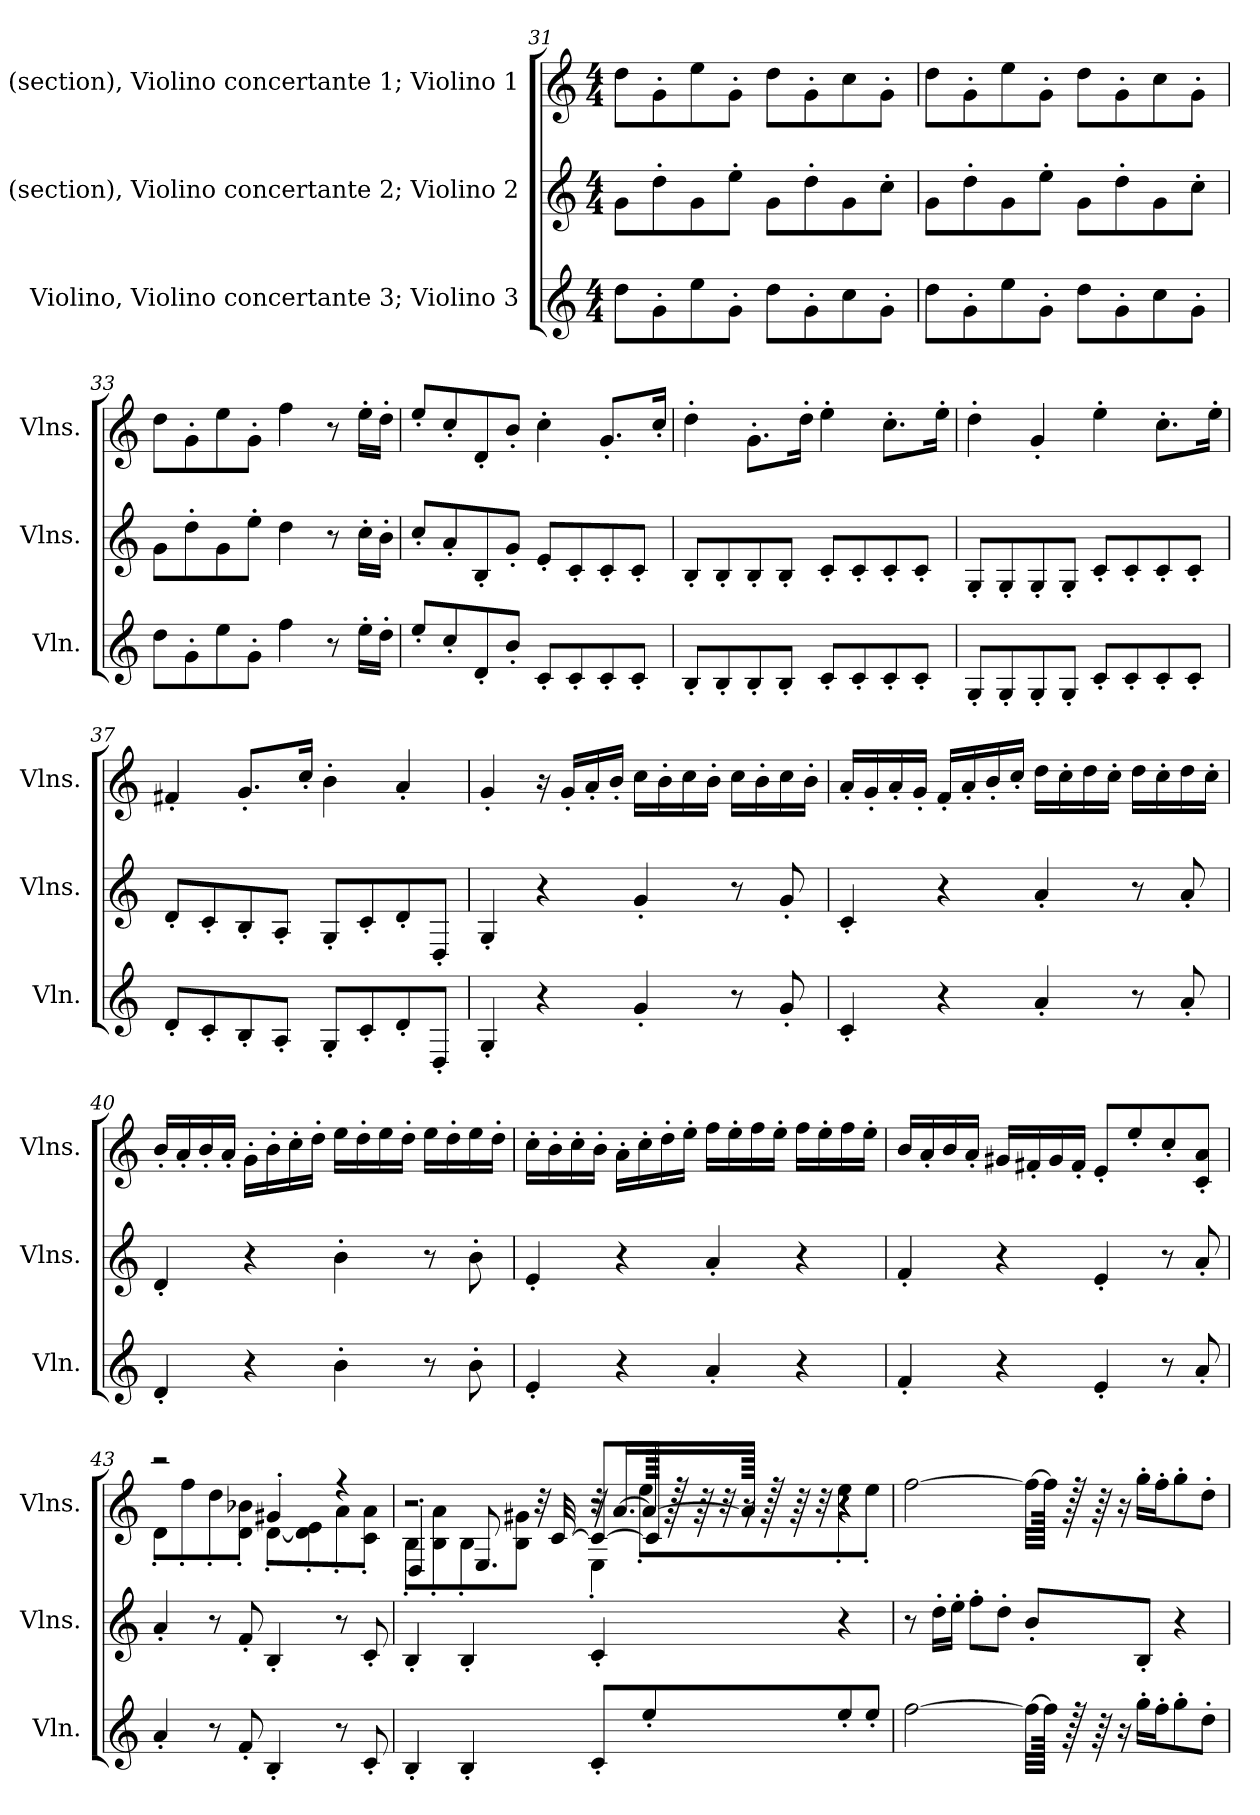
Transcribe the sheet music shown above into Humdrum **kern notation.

**kern	**kern	**kern
*part3	*part2	*part1
*staff3	*staff2	*staff1
*I"Violino, Violino concertante 3; Violino 3	*I"Violins (section), Violino concertante 2; Violino 2	*I"Violins (section), Violino concertante 1; Violino 1
*I'Vln.	*I'Vlns.	*I'Vlns.
*clefG2	*clefG2	*clefG2
*k[]	*k[]	*k[]
*M4/4	*M4/4	*M4/4
=31	=31	=31
8dd\L	8g\L	8dd\L
8g'\	8dd'\	8g'\
8ee\	8g\	8ee\
8g'\J	8ee'\J	8g'\J
8dd\L	8g\L	8dd\L
8g'\	8dd'\	8g'\
8cc\	8g\	8cc\
8g'\J	8cc'\J	8g'\J
!!LO:LB:g=z
=32	=32	=32
8dd\L	8g\L	8dd\L
8g'\	8dd'\	8g'\
8ee\	8g\	8ee\
8g'\J	8ee'\J	8g'\J
8dd\L	8g\L	8dd\L
8g'\	8dd'\	8g'\
8cc\	8g\	8cc\
8g'\J	8cc'\J	8g'\J
=33	=33	=33
8dd\L	8g\L	8dd\L
8g'\	8dd'\	8g'\
8ee\	8g\	8ee\
8g'\J	8ee'\J	8g'\J
4ff\	4dd\	4ff\
8r	8r	8r
16ee'\LL	16cc'\LL	16ee'\LL
16dd'\JJ	16b'\JJ	16dd'\JJ
=34	=34	=34
8ee'/L	8cc'/L	8ee'/L
8cc'/	8a'/	8cc'/
8d'/	8B'/	8d'/
8b'/J	8g'/J	8b'/J
8c'/L	8e'/L	4cc'\
8c'/	8c'/	.
8c'/	8c'/	8.g'/L
8c'/J	8c'/J	.
.	.	16cc'/Jk
!!LO:PB:g=z
=35	=35	=35
8B'/L	8B'/L	4dd'\
8B'/	8B'/	.
8B'/	8B'/	8.g'\L
8B'/J	8B'/J	.
.	.	16dd'\Jk
8c'/L	8c'/L	4ee'\
8c'/	8c'/	.
8c'/	8c'/	8.cc'\L
8c'/J	8c'/J	.
.	.	16ee'\Jk
=36	=36	=36
8G'/L	8G'/L	4dd'\
8G'/	8G'/	.
8G'/	8G'/	4g'/
8G'/J	8G'/J	.
8c'/L	8c'/L	4ee'\
8c'/	8c'/	.
8c'/	8c'/	8.cc'\L
8c'/J	8c'/J	.
.	.	16ee'\Jk
=37	=37	=37
8d'/L	8d'/L	4f#X'/
8c'/	8c'/	.
8B'/	8B'/	8.g'/L
8A'/J	8A'/J	.
.	.	16cc'/Jk
8G'/L	8G'/L	4b'\
8c'/	8c'/	.
8d'/	8d'/	4a'/
8D'/J	8D'/J	.
!!LO:LB:g=z
=38	=38	=38
4G'/	4G'/	4g'/
4r	4r	16r
.	.	16g'/LL
.	.	16a'/
.	.	16b'/JJ
4g'/	4g'/	16cc\LL
.	.	16b'\
.	.	16cc\
.	.	16b'\JJ
8r	8r	16cc\LL
.	.	16b'\
8g'/	8g'/	16cc\
.	.	16b'\JJ
=39	=39	=39
4c'/	4c'/	16a'/LL
.	.	16g'/
.	.	16a'/
.	.	16g'/JJ
4r	4r	16f'/LL
.	.	16a'/
.	.	16b'/
.	.	16cc'/JJ
4a'/	4a'/	16dd\LL
.	.	16cc'\
.	.	16dd\
.	.	16cc'\JJ
8r	8r	16dd\LL
.	.	16cc'\
8a'/	8a'/	16dd\
.	.	16cc'\JJ
!!LO:LB:g=z
=40	=40	=40
4d'/	4d'/	16b'/LL
.	.	16a'/
.	.	16b'/
.	.	16a'/JJ
4r	4r	16g'\LL
.	.	16b'\
.	.	16cc'\
.	.	16dd'\JJ
4b'\	4b'\	16ee\LL
.	.	16dd'\
.	.	16ee\
.	.	16dd'\JJ
8r	8r	16ee\LL
.	.	16dd'\
8b'\	8b'\	16ee\
.	.	16dd'\JJ
=41	=41	=41
4e'/	4e'/	16cc'\LL
.	.	16b'\
.	.	16cc'\
.	.	16b'\JJ
4r	4r	16a'\LL
.	.	16cc'\
.	.	16dd'\
.	.	16ee'\JJ
4a'/	4a'/	16ff\LL
.	.	16ee'\
.	.	16ff\
.	.	16ee'\JJ
4r	4r	16ff\LL
.	.	16ee'\
.	.	16ff\
.	.	16ee'\JJ
!!LO:LB:g=z
=42	=42	=42
4f'/	4f'/	16b/LL
.	.	16a'/
.	.	16b/
.	.	16a'/JJ
4r	4r	16g#X/LL
.	.	16f#X'/
.	.	16g#/
.	.	16f#'/JJ
4e'/	4e'/	8e'/L
.	.	8ee'/
8r	8r	8cc'/
8a'/	8a'/	8c/' 8a/'J
=43	=43	=43
*	*	*^
4a'/	4a'/	2r	8d'\L
.	.	.	8ff'\
8r	8r	.	8dd'\
8f'/	8f'/	.	8d\' 8b-X\'J
4B'/	4B'/	4g#X'/	[8d'\L
.	.	.	8d\]' 8e\'
8r	8r	4r	8a'\
8c'/	8c'/	.	8c\' 8a\'J
!!LO:PB:g=z
=44	=44	=44	=44
*	*	*^	*^
4B'/	4B'/	2r	8B'\L	4D'/	2r
.	.	.	8B\' 8a\'	.	.
4B'/	4B'/	.	8B'\	8.E/	.
.	.	.	8B\ 8g#X\J	.	.
.	.	.	.	32r	.
.	.	.	.	[32c/	.
8c'/L	4c'/	32r	8r	8c/L_	4E'\
.	.	[16.a/LL	.	.	.
8ee'/	.	16a/_	8ee'\L	128c/Jkkkk]	.
.	.	.	.	128r	.
.	.	.	.	64r	.
.	.	.	.	32r	.
.	.	128a/JJkkk]	.	16r	.
.	.	128r	.	.	.
.	.	64r	.	.	.
.	.	32r	.	.	.
8ee'/	4r	4r	8ee'\	4r	4r
8ee'/J	.	.	8ee'\J	.	.
*	*	*v	*v	*v	*v
!!LO:LB:g=z
=45	=45	=45
[2ff\	8r	[2ff\
.	16dd'\LL	.
.	16ee'\JJ	.
.	8ff'\L	.
.	8dd'\J	.
32ff\LLL_	8b'/L	32ff\LLL_
128ff\JJJkk]	.	128ff\JJJkk]
128r	.	128r
64r	.	64r
16r	.	16r
16gg'\LL	8B'/J	16gg'\LL
16ff'\J	.	16ff'\J
8gg'\	4r	8gg'\
8dd'\J	.	8dd'\J
=	=	=
*-	*-	*-
